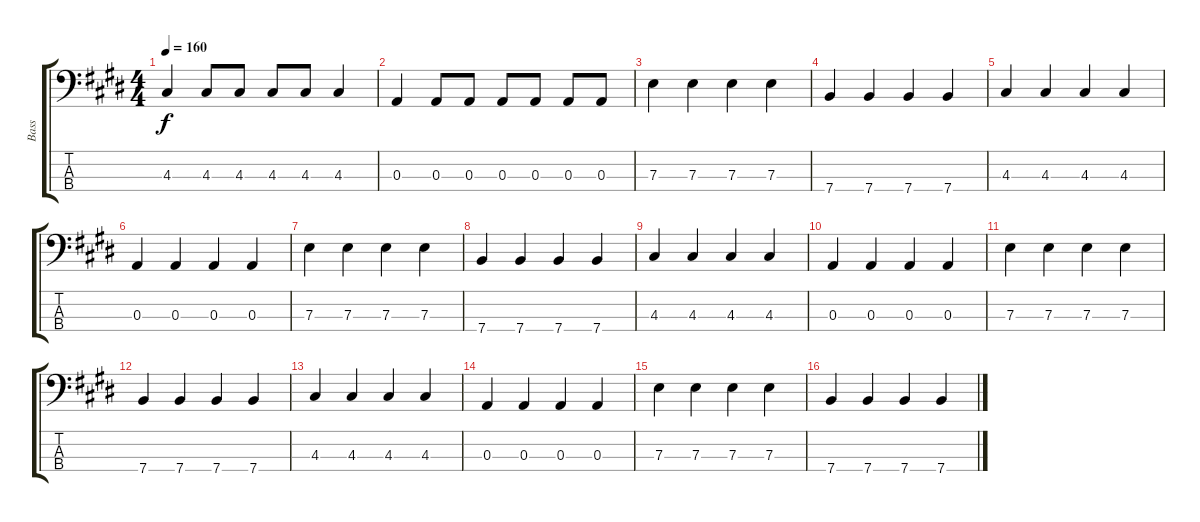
\track ("Bass" "Bass") {instrument electricbassfinger}
\staff {score tabs}
\tuning (G2 D2 A1 E1) {hide}
\ts (4 4)
\tempo 160
\clef f4
\ks e
4.3.4{dy f} 4.3.8 4.3.8 4.3.8 4.3.8 4.3.4 |
0.3.4 0.3.8 0.3.8 0.3.8 0.3.8 0.3.8 0.3.8 |
7.3.4 7.3.4 7.3.4 7.3.4 |
7.4.4 7.4.4 7.4.4 7.4.4 |
4.3.4 4.3.4 4.3.4 4.3.4 |
0.3.4 0.3.4 0.3.4 0.3.4 |
7.3.4 7.3.4 7.3.4 7.3.4 |
7.4.4 7.4.4 7.4.4 7.4.4 |
4.3.4 4.3.4 4.3.4 4.3.4 |
0.3.4 0.3.4 0.3.4 0.3.4 |
7.3.4 7.3.4 7.3.4 7.3.4 |
7.4.4 7.4.4 7.4.4 7.4.4 |
4.3.4 4.3.4 4.3.4 4.3.4 |
0.3.4 0.3.4 0.3.4 0.3.4 |
7.3.4 7.3.4 7.3.4 7.3.4 |
7.4.4 7.4.4 7.4.4 7.4.4
